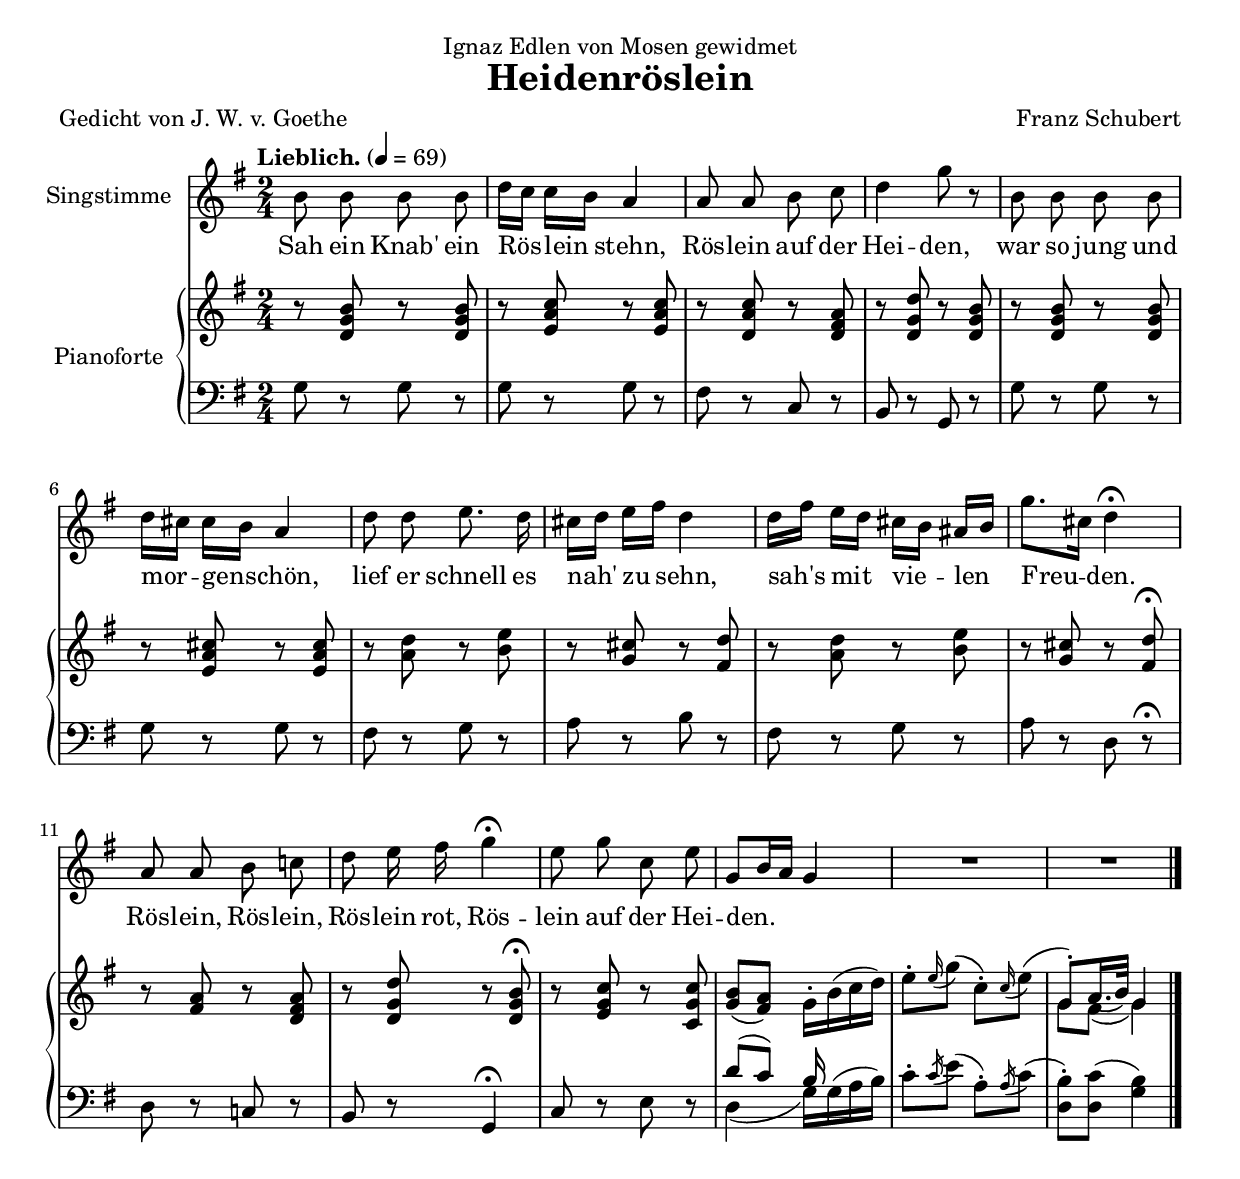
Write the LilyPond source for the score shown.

\version "2.15.39"

\header {
  title = "Heidenröslein"
  composer = "Franz Schubert"
  dedication = "Ignaz Edlen von Mosen gewidmet"
  poet = "Gedicht von J. W. v. Goethe"
}

global = {
  \key g \major
  \time 2/4
  \tempo "Lieblich." 4 = 69
}

melody = \relative f' {
  \global
  \clef treble
  \autoBeamOff

  b8 b b b
  d16[ c] c[ b] a4
  a8 a b c
  d4 g8 r
  b,8 b b b 
  d16[ cis] cis[ b] a4
  d8 d e8. d16
  cis16[ d] e[ fis] d4
  d16[ fis] e[ d] cis[ b] ais[ b] 
  g'8.[ cis,16] d4\fermata
  a8 a b c!
  d e16 fis g4\fermata
  e8 g c, e
  g,[ b16 a] g4 
  R2 * 2
  \bar "|."
}


text = \lyricmode {
  Sah ein Knab' ein
  Rös -- lein stehn,
  Rös -- lein auf der
  Hei -- den,
  war so jung und
  mor -- gen -- schön,
  lief er schnell es
  nah' zu sehn,
  sah's mit vie -- len
  Freu -- den.
  Rös -- lein, Rös -- lein, Rös -- lein rot,
  Rös -- lein auf der Hei -- den.
}


% Help for Frescobaldi
%%master: Heidenroeslein.ly


upper = \relative d' {
  \global
  \clef treble
    
  r8 <d g b> r q | %1
  r8 <e a c> r q | %2
  r8 <d a' c> r <d fis a> | %3
  r8 <d g d'> r <d g b> | %4
  r8 <d g b> r q | %5
  r8 <e a cis> r q | %6
  r8 <a d> r <b e> | %7
  r8 <g cis> r <fis d'> | %8
  r8 <a d> r <b e> | %9
  r8 <g cis> r <fis d'>\fermata | %10
  r8 <fis a> r <d fis a> | %11
  r8 <d g d'> r <d g b>\fermata | %12
  r8 <e g c> r <c g' c> | %13
  <g'~ b>8( <fis a>) g16-. b( c d) | %14
  e8-. \appoggiatura e16 g8( c,-.) \appoggiatura c16 e8( | %15
  <<
    {
      g,^.) a16.( b32) g4
    }
    \new Voice {
      \voiceTwo
      g8 fis( g4)
    }
  >>
  \bar "|."
}

lower = \relative c' {
  \global
  \clef bass
  
  g8 r8 g8 r8 | %1
  g8 r8 g8 r8 | %2
  fis8 r8 c8 r8 | %3
  b8 r8 g8 r8 | %4
  g'8 r8 g8 r8 | %5
  g8 r8 g8 r8 | %6
  fis8 r8 g8 r8 | %7
  a8 r8 b8 r8 | %8
  fis8 r8 g8 r8 | %9
  a8 r8 d,8 r8\fermata | %10
  d8 r8 c!8 r8 | %11
  b8 r8 g4\fermata | %12
  c8 r8 e8 r8 | %13
  <<
    {
      \voiceTwo
      d4( g16)
    }
    \new Voice {
      \voiceOne
      d'8( c) b16
    }
  >>
    \oneVoice
    g16( a b) | %14
  c8-. \acciaccatura c16 e8( a,-.) \acciaccatura a16 c8( | %15
  <d, b'>8-.) <d c'>( <g b>4)
}


% layout settings should be separate from the score definition.
\layout {
  indent = 22 \mm
}

\score {
  <<
    \new Voice = "mel" { 
        \set Staff.instrumentName = "Singstimme"
        \melody 
    }
    \new Lyrics \lyricsto mel \text
    \new PianoStaff <<
      \set PianoStaff.instrumentName = "Pianoforte"
      \new Staff = "upper" \upper
      \new Staff = "lower" \lower
    >>
  >>
  \layout {
    
  }
  \midi { }
}

